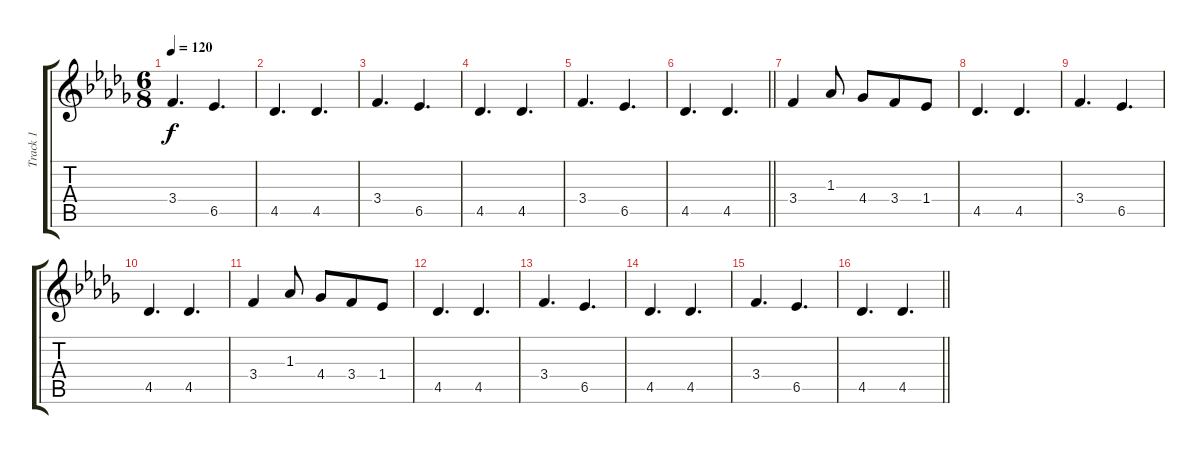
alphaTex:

\track ("Track 1" "Track 1") {instrument acousticgrandpiano}
\staff {score tabs}
\tuning (E5 B4 G4 D4 A3 E3) {hide}
\ts (6 8)
\tempo 120
\clef g2
\ks db
3.4.4{d dy f} 6.5.4{d} |
4.5.4{d} 4.5.4{d} |
3.4.4{d} 6.5.4{d} |
4.5.4{d} 4.5.4{d} |
3.4.4{d} 6.5.4{d} |
\barLineRight lightlight
4.5.4{d} 4.5.4{d} |
3.4.4 1.3.8 4.4.8 3.4.8 1.4.8 |
4.5.4{d} 4.5.4{d} |
3.4.4{d} 6.5.4{d} |
4.5.4{d} 4.5.4{d} |
3.4.4 1.3.8 4.4.8 3.4.8 1.4.8 |
4.5.4{d} 4.5.4{d} |
3.4.4{d} 6.5.4{d} |
4.5.4{d} 4.5.4{d} |
3.4.4{d} 6.5.4{d} |
\barLineRight lightlight
4.5.4{d} 4.5.4{d}
